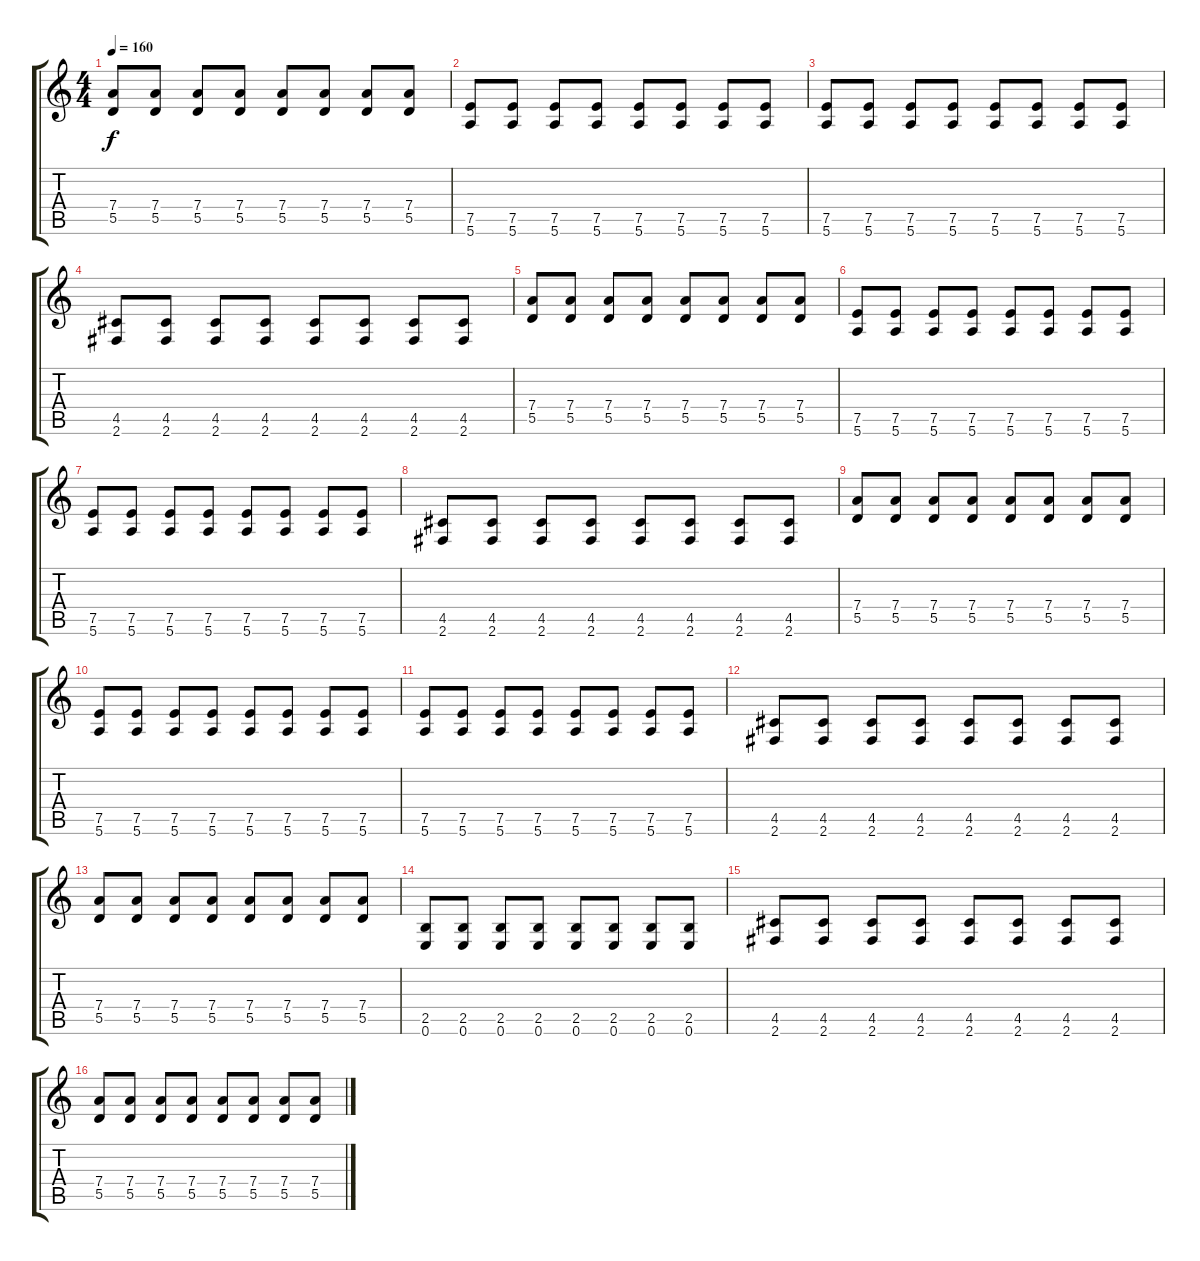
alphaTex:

\track "" {instrument distortionguitar}
\staff {score tabs}
\tuning (E4 B3 G3 D3 A2 E2) {hide}
\ts (4 4)
\tempo 160
\clef g2
\ks c
(7.4 5.5).8{dy f} (7.4 5.5).8 (7.4 5.5).8 (7.4 5.5).8 (7.4 5.5).8 (7.4 5.5).8 (7.4 5.5).8 (7.4 5.5).8 |
(7.5 5.6).8 (7.5 5.6).8 (7.5 5.6).8 (7.5 5.6).8 (7.5 5.6).8 (7.5 5.6).8 (7.5 5.6).8 (7.5 5.6).8 |
(7.5 5.6).8 (7.5 5.6).8 (7.5 5.6).8 (7.5 5.6).8 (7.5 5.6).8 (7.5 5.6).8 (7.5 5.6).8 (7.5 5.6).8 |
(4.5 2.6).8 (4.5 2.6).8 (4.5 2.6).8 (4.5 2.6).8 (4.5 2.6).8 (4.5 2.6).8 (4.5 2.6).8 (4.5 2.6).8 |
(7.4 5.5).8 (7.4 5.5).8 (7.4 5.5).8 (7.4 5.5).8 (7.4 5.5).8 (7.4 5.5).8 (7.4 5.5).8 (7.4 5.5).8 |
(7.5 5.6).8 (7.5 5.6).8 (7.5 5.6).8 (7.5 5.6).8 (7.5 5.6).8 (7.5 5.6).8 (7.5 5.6).8 (7.5 5.6).8 |
(7.5 5.6).8 (7.5 5.6).8 (7.5 5.6).8 (7.5 5.6).8 (7.5 5.6).8 (7.5 5.6).8 (7.5 5.6).8 (7.5 5.6).8 |
(4.5 2.6).8 (4.5 2.6).8 (4.5 2.6).8 (4.5 2.6).8 (4.5 2.6).8 (4.5 2.6).8 (4.5 2.6).8 (4.5 2.6).8 |
(7.4 5.5).8 (7.4 5.5).8 (7.4 5.5).8 (7.4 5.5).8 (7.4 5.5).8 (7.4 5.5).8 (7.4 5.5).8 (7.4 5.5).8 |
(7.5 5.6).8 (7.5 5.6).8 (7.5 5.6).8 (7.5 5.6).8 (7.5 5.6).8 (7.5 5.6).8 (7.5 5.6).8 (7.5 5.6).8 |
(7.5 5.6).8 (7.5 5.6).8 (7.5 5.6).8 (7.5 5.6).8 (7.5 5.6).8 (7.5 5.6).8 (7.5 5.6).8 (7.5 5.6).8 |
(4.5 2.6).8 (4.5 2.6).8 (4.5 2.6).8 (4.5 2.6).8 (4.5 2.6).8 (4.5 2.6).8 (4.5 2.6).8 (4.5 2.6).8 |
(7.4 5.5).8 (7.4 5.5).8 (7.4 5.5).8 (7.4 5.5).8 (7.4 5.5).8 (7.4 5.5).8 (7.4 5.5).8 (7.4 5.5).8 |
(2.5 0.6).8 (2.5 0.6).8 (2.5 0.6).8 (2.5 0.6).8 (2.5 0.6).8 (2.5 0.6).8 (2.5 0.6).8 (2.5 0.6).8 |
(4.5 2.6).8 (4.5 2.6).8 (4.5 2.6).8 (4.5 2.6).8 (4.5 2.6).8 (4.5 2.6).8 (4.5 2.6).8 (4.5 2.6).8 |
(7.4 5.5).8 (7.4 5.5).8 (7.4 5.5).8 (7.4 5.5).8 (7.4 5.5).8 (7.4 5.5).8 (7.4 5.5).8 (7.4 5.5).8
